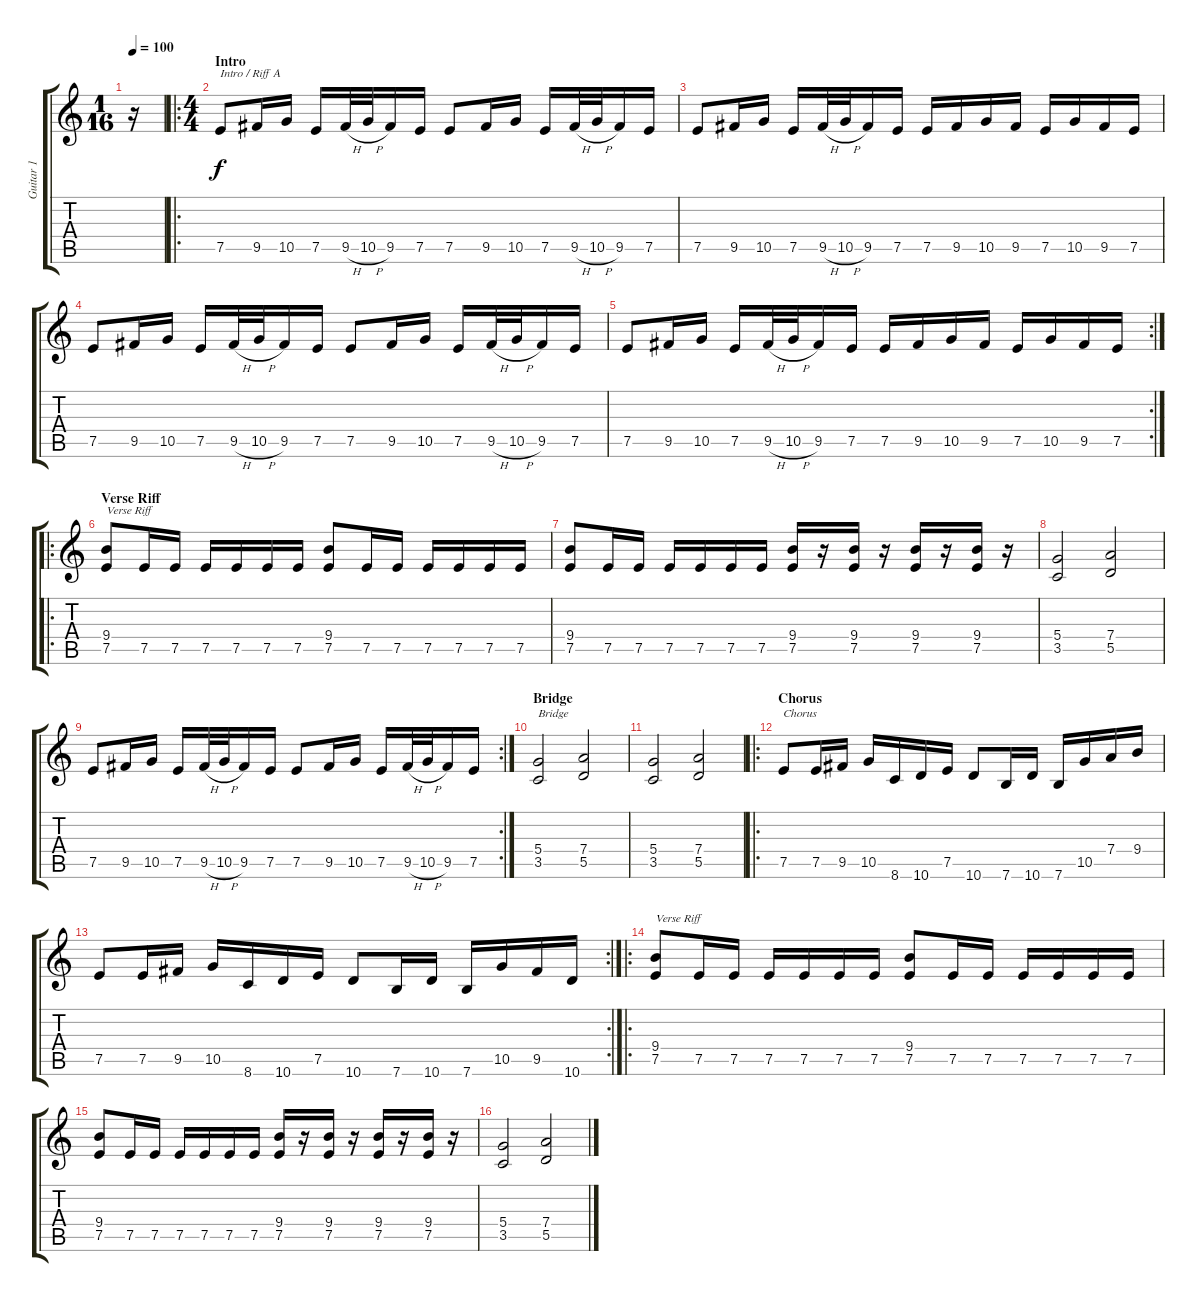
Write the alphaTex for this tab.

\track ("Guitar 1" "Guitar 1") {instrument overdrivenguitar}
\staff {score tabs}
\tuning (E4 B3 G3 D3 A2 E2) {hide}
\ts (1 16)
\tempo 100
\clef g2
\ks c
r.16{dy f instrument overdrivenguitar} |
\ro
\ts (4 4)
\section ("" "Intro")
7.5.8{txt "Intro / Riff A"} 9.5.16 10.5.16 7.5.16 9.5{h}.32 10.5{h}.32 9.5.16 7.5.16 7.5.8 9.5.16 10.5.16 7.5.16 9.5{h}.32 10.5{h}.32 9.5.16 7.5.16 |
7.5.8 9.5.16 10.5.16 7.5.16 9.5{h}.32 10.5{h}.32 9.5.16 7.5.16 7.5.16 9.5.16 10.5.16 9.5.16 7.5.16 10.5.16 9.5.16 7.5.16 |
7.5.8 9.5.16 10.5.16 7.5.16 9.5{h}.32 10.5{h}.32 9.5.16 7.5.16 7.5.8 9.5.16 10.5.16 7.5.16 9.5{h}.32 10.5{h}.32 9.5.16 7.5.16 |
\rc 2
7.5.8 9.5.16 10.5.16 7.5.16 9.5{h}.32 10.5{h}.32 9.5.16 7.5.16 7.5.16 9.5.16 10.5.16 9.5.16 7.5.16 10.5.16 9.5.16 7.5.16 |
\ro
\section ("" "Verse Riff")
(9.4 7.5).8{txt "Verse Riff"} 7.5.16 7.5.16 7.5.16 7.5.16 7.5.16 7.5.16 (9.4 7.5).8 7.5.16 7.5.16 7.5.16 7.5.16 7.5.16 7.5.16 |
(9.4 7.5).8 7.5.16 7.5.16 7.5.16 7.5.16 7.5.16 7.5.16 (9.4 7.5).16 r.16 (9.4 7.5).16 r.16 (9.4 7.5).16 r.16 (9.4 7.5).16 r.16 |
(5.4 3.5).2 (7.4 5.5).2 |
\rc 2
7.5.8 9.5.16 10.5.16 7.5.16 9.5{h}.32 10.5{h}.32 9.5.16 7.5.16 7.5.8 9.5.16 10.5.16 7.5.16 9.5{h}.32 10.5{h}.32 9.5.16 7.5.16 |
\section ("" "Bridge")
(5.4 3.5).2{txt "Bridge"} (7.4 5.5).2 |
(5.4 3.5).2 (7.4 5.5).2 |
\ro
\section ("" "Chorus")
7.5.8{txt "Chorus"} 7.5.16 9.5.16 10.5.16 8.6.16 10.6.16 7.5.16 10.6.8 7.6.16 10.6.16 7.6.16 10.5.16 7.4.16 9.4.16 |
\rc 2
7.5.8 7.5.16 9.5.16 10.5.16 8.6.16 10.6.16 7.5.16 10.6.8 7.6.16 10.6.16 7.6.16 10.5.16 9.5.16 10.6.16 |
\ro
(9.4 7.5).8{txt "Verse Riff"} 7.5.16 7.5.16 7.5.16 7.5.16 7.5.16 7.5.16 (9.4 7.5).8 7.5.16 7.5.16 7.5.16 7.5.16 7.5.16 7.5.16 |
(9.4 7.5).8 7.5.16 7.5.16 7.5.16 7.5.16 7.5.16 7.5.16 (9.4 7.5).16 r.16 (9.4 7.5).16 r.16 (9.4 7.5).16 r.16 (9.4 7.5).16 r.16 |
(5.4 3.5).2 (7.4 5.5).2
